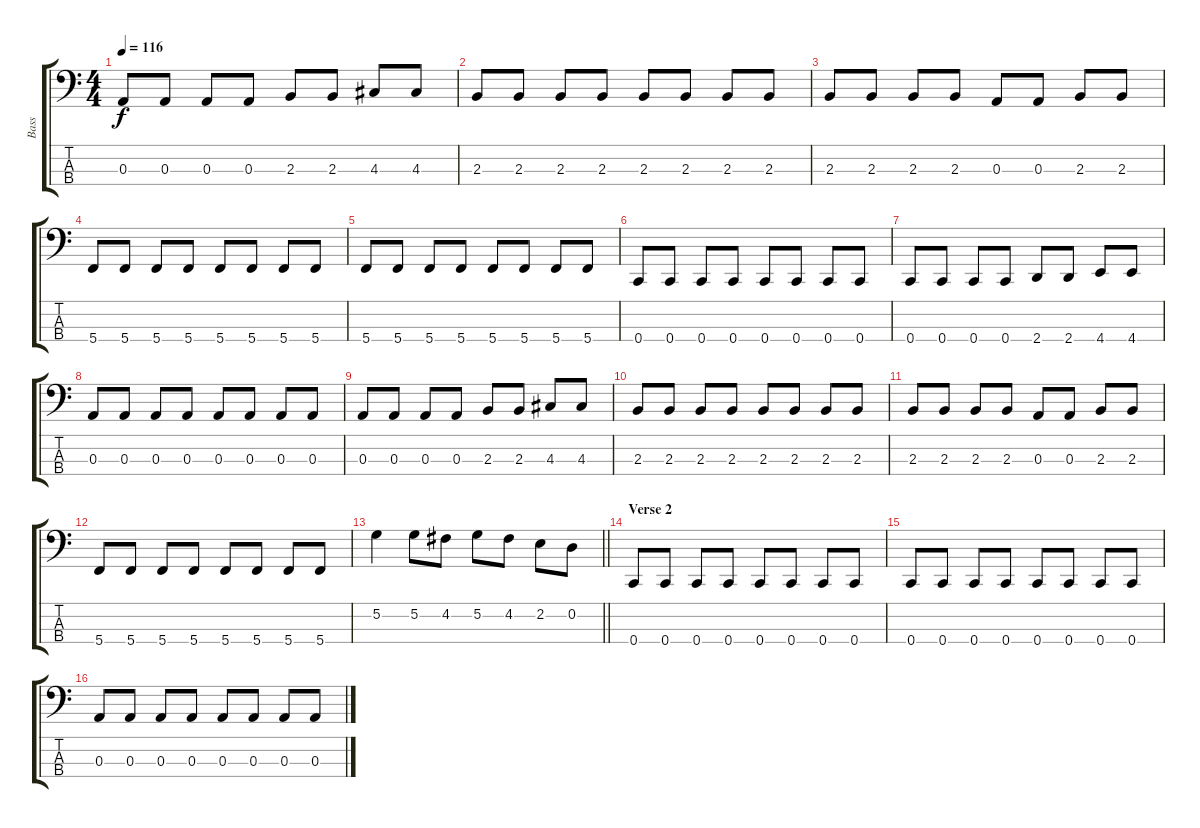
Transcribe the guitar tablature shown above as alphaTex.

\track ("Bass" "Bass") {instrument electricbassfinger}
\staff {score tabs}
\tuning (G2 D2 A1 C1) {hide}
\ts (4 4)
\tempo 116
\clef f4
\ks c
0.3.8{dy f} 0.3.8 0.3.8 0.3.8 2.3.8 2.3.8 4.3.8 4.3.8 |
2.3.8 2.3.8 2.3.8 2.3.8 2.3.8 2.3.8 2.3.8 2.3.8 |
2.3.8 2.3.8 2.3.8 2.3.8 0.3.8 0.3.8 2.3.8 2.3.8 |
5.4.8 5.4.8 5.4.8 5.4.8 5.4.8 5.4.8 5.4.8 5.4.8 |
5.4.8 5.4.8 5.4.8 5.4.8 5.4.8 5.4.8 5.4.8 5.4.8 |
0.4.8 0.4.8 0.4.8 0.4.8 0.4.8 0.4.8 0.4.8 0.4.8 |
0.4.8 0.4.8 0.4.8 0.4.8 2.4.8 2.4.8 4.4.8 4.4.8 |
0.3.8 0.3.8 0.3.8 0.3.8 0.3.8 0.3.8 0.3.8 0.3.8 |
0.3.8 0.3.8 0.3.8 0.3.8 2.3.8 2.3.8 4.3.8 4.3.8 |
2.3.8 2.3.8 2.3.8 2.3.8 2.3.8 2.3.8 2.3.8 2.3.8 |
2.3.8 2.3.8 2.3.8 2.3.8 0.3.8 0.3.8 2.3.8 2.3.8 |
5.4.8 5.4.8 5.4.8 5.4.8 5.4.8 5.4.8 5.4.8 5.4.8 |
\barLineRight lightlight
5.2.4 5.2.8 4.2.8 5.2.8 4.2.8 2.2.8 0.2.8 |
\section ("" "Verse 2")
0.4.8 0.4.8 0.4.8 0.4.8 0.4.8 0.4.8 0.4.8 0.4.8 |
0.4.8 0.4.8 0.4.8 0.4.8 0.4.8 0.4.8 0.4.8 0.4.8 |
0.3.8 0.3.8 0.3.8 0.3.8 0.3.8 0.3.8 0.3.8 0.3.8
